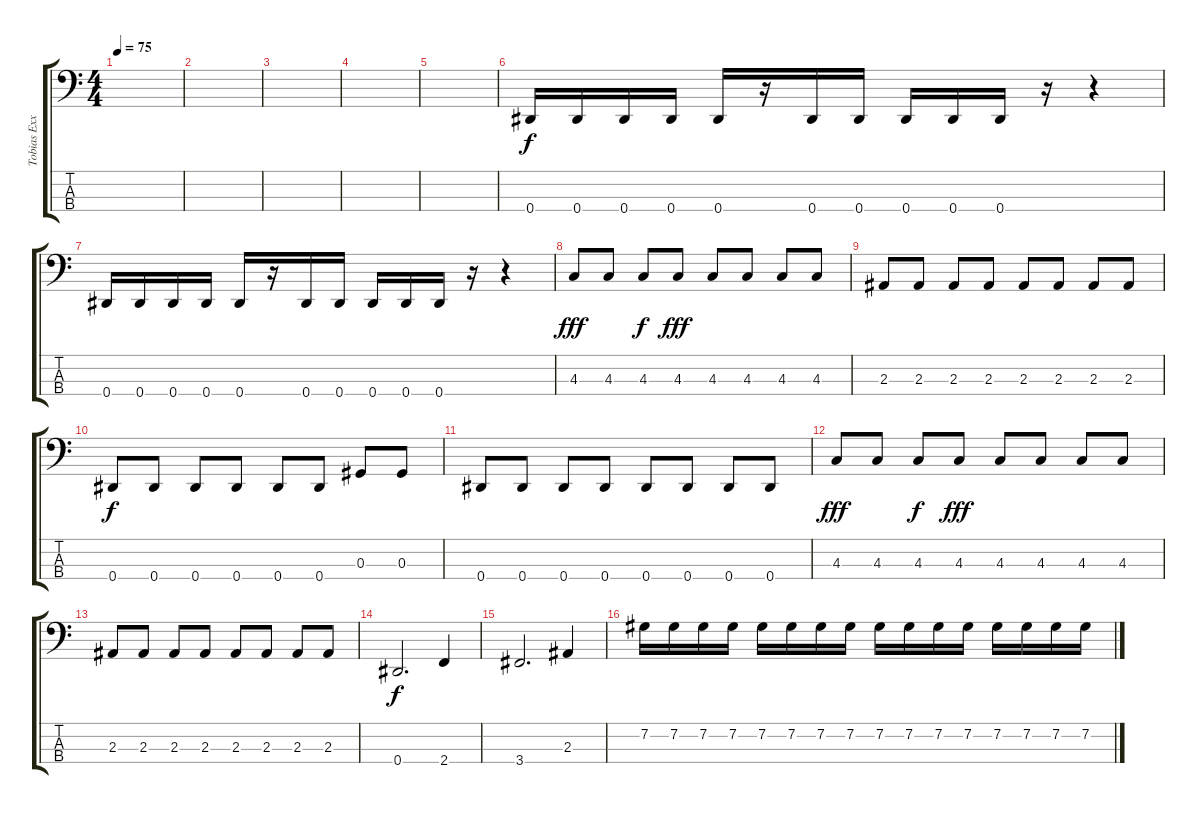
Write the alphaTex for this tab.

\track ("Tobias Exxel" "Tobias Exx") {instrument electricbassfinger}
\staff {score tabs}
\tuning (Gb2 Db2 Ab1 Eb1) {hide}
\ts (4 4)
\tempo 75
\clef f4
\ks c
|
|
|
|
|
0.4.16 0.4.16 0.4.16 0.4.16 0.4.16 r.16 0.4.16 0.4.16 0.4.16 0.4.16 0.4.16 r.16 r.4 |
0.4.16 0.4.16 0.4.16 0.4.16 0.4.16 r.16 0.4.16 0.4.16 0.4.16 0.4.16 0.4.16 r.16 r.4 |
4.3.8{dy fff} 4.3.8 4.3.8{dy f} 4.3.8{dy fff} 4.3.8 4.3.8 4.3.8 4.3.8 |
2.3.8 2.3.8 2.3.8 2.3.8 2.3.8 2.3.8 2.3.8 2.3.8 |
0.4.8{dy f} 0.4.8 0.4.8 0.4.8 0.4.8 0.4.8 0.3.8 0.3.8 |
0.4.8 0.4.8 0.4.8 0.4.8 0.4.8 0.4.8 0.4.8 0.4.8 |
4.3.8{dy fff} 4.3.8 4.3.8{dy f} 4.3.8{dy fff} 4.3.8 4.3.8 4.3.8 4.3.8 |
2.3.8 2.3.8 2.3.8 2.3.8 2.3.8 2.3.8 2.3.8 2.3.8 |
0.4.2{d dy f} 2.4.4 |
3.4.2{d} 2.3.4 |
7.2.16 7.2.16 7.2.16 7.2.16 7.2.16 7.2.16 7.2.16 7.2.16 7.2.16 7.2.16 7.2.16 7.2.16 7.2.16 7.2.16 7.2.16 7.2.16
